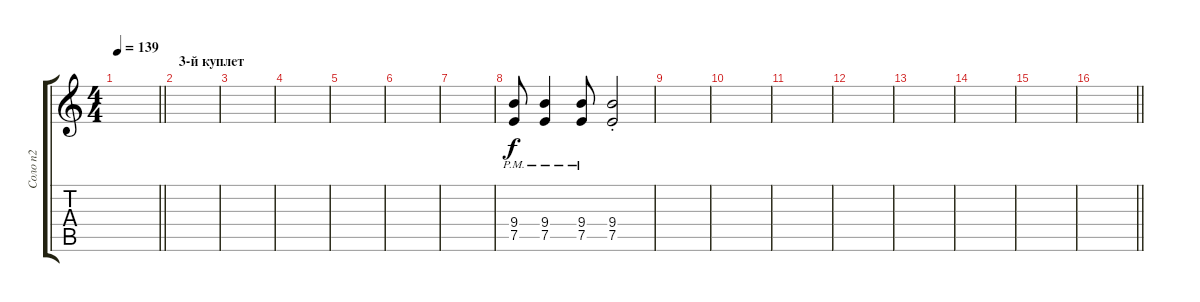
\track ("Соло п2" "Соло п2") {instrument distortionguitar}
\staff {score tabs}
\tuning (E4 B3 G3 D3 A2 E2) {hide}
\ts (4 4)
\tempo 139
\clef g2
\barLineRight lightlight
\ks c
|
\section ("" "3-й куплет")
|
|
|
|
|
|
(9.4{pm} 7.5{pm}).8 (9.4{pm} 7.5{pm}).4 (9.4 7.5{pm}).8 (9.4{st} 7.5{st}).2 |
|
|
|
|
|
|
|
\barLineRight lightlight
